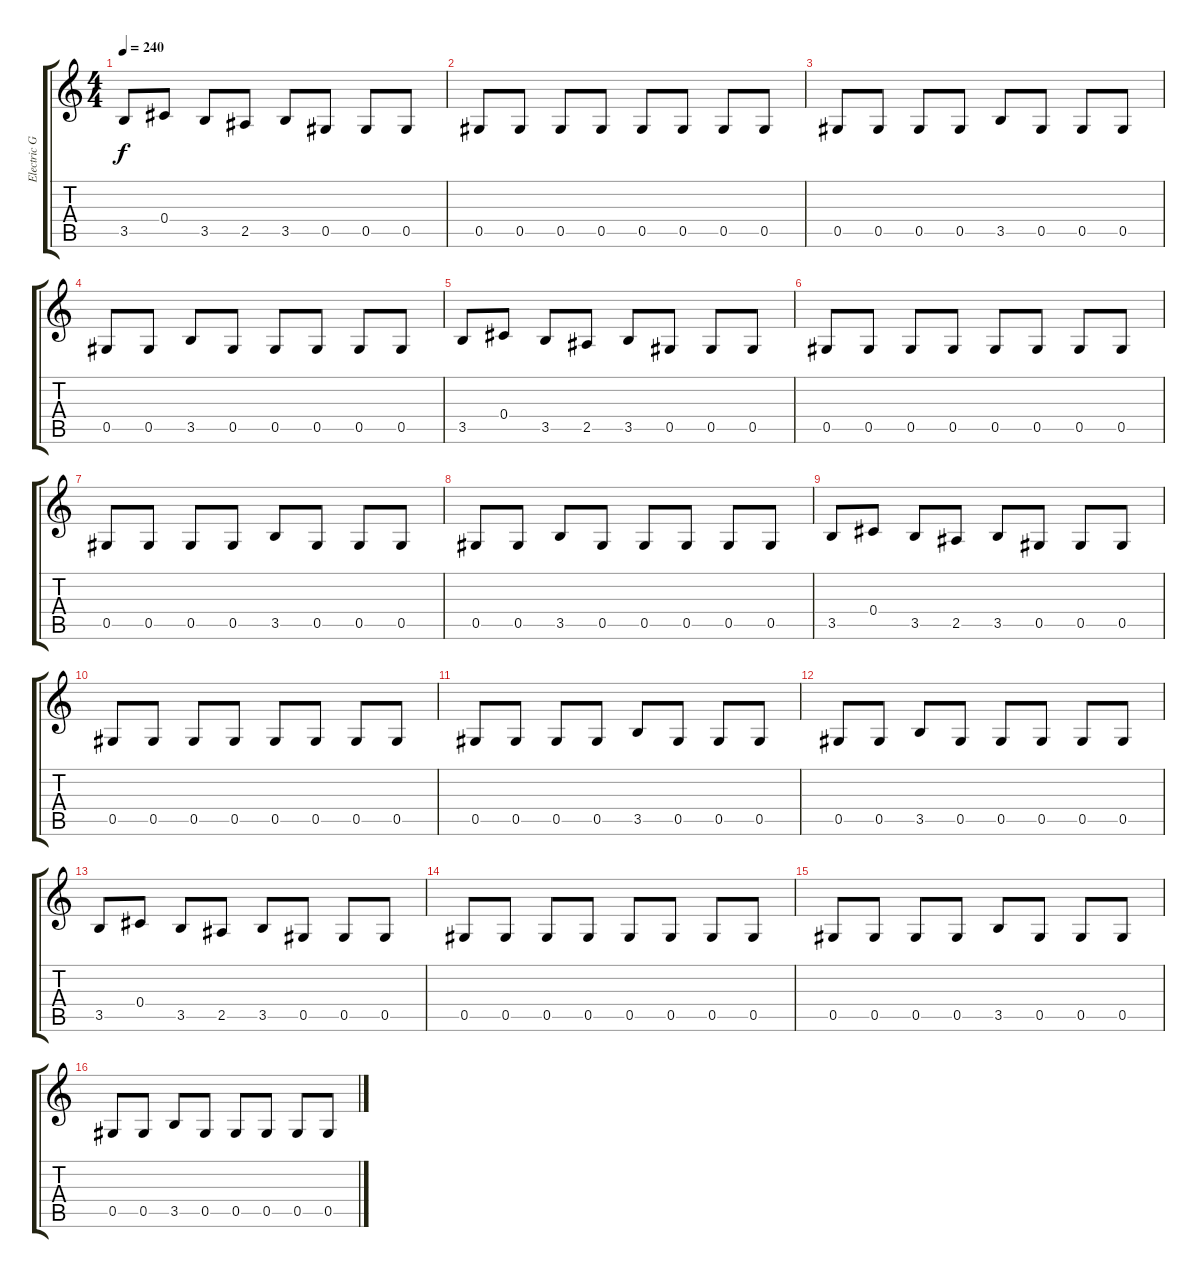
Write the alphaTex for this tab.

\track ("Electric Guitar 2" "Electric G") {instrument distortionguitar}
\staff {score tabs}
\tuning (Eb4 Bb3 Gb3 Db3 Ab2 Eb2) {hide}
\ts (4 4)
\tempo 240
\clef g2
\ks c
3.5.8{dy f} 0.4.8 3.5.8 2.5.8 3.5.8 0.5.8 0.5.8 0.5.8 |
0.5.8 0.5.8 0.5.8 0.5.8 0.5.8 0.5.8 0.5.8 0.5.8 |
0.5.8 0.5.8 0.5.8 0.5.8 3.5.8 0.5.8 0.5.8 0.5.8 |
0.5.8 0.5.8 3.5.8 0.5.8 0.5.8 0.5.8 0.5.8 0.5.8 |
3.5.8 0.4.8 3.5.8 2.5.8 3.5.8 0.5.8 0.5.8 0.5.8 |
0.5.8 0.5.8 0.5.8 0.5.8 0.5.8 0.5.8 0.5.8 0.5.8 |
0.5.8 0.5.8 0.5.8 0.5.8 3.5.8 0.5.8 0.5.8 0.5.8 |
0.5.8 0.5.8 3.5.8 0.5.8 0.5.8 0.5.8 0.5.8 0.5.8 |
3.5.8 0.4.8 3.5.8 2.5.8 3.5.8 0.5.8 0.5.8 0.5.8 |
0.5.8 0.5.8 0.5.8 0.5.8 0.5.8 0.5.8 0.5.8 0.5.8 |
0.5.8 0.5.8 0.5.8 0.5.8 3.5.8 0.5.8 0.5.8 0.5.8 |
0.5.8 0.5.8 3.5.8 0.5.8 0.5.8 0.5.8 0.5.8 0.5.8 |
3.5.8 0.4.8 3.5.8 2.5.8 3.5.8 0.5.8 0.5.8 0.5.8 |
0.5.8 0.5.8 0.5.8 0.5.8 0.5.8 0.5.8 0.5.8 0.5.8 |
0.5.8 0.5.8 0.5.8 0.5.8 3.5.8 0.5.8 0.5.8 0.5.8 |
0.5.8 0.5.8 3.5.8 0.5.8 0.5.8 0.5.8 0.5.8 0.5.8
